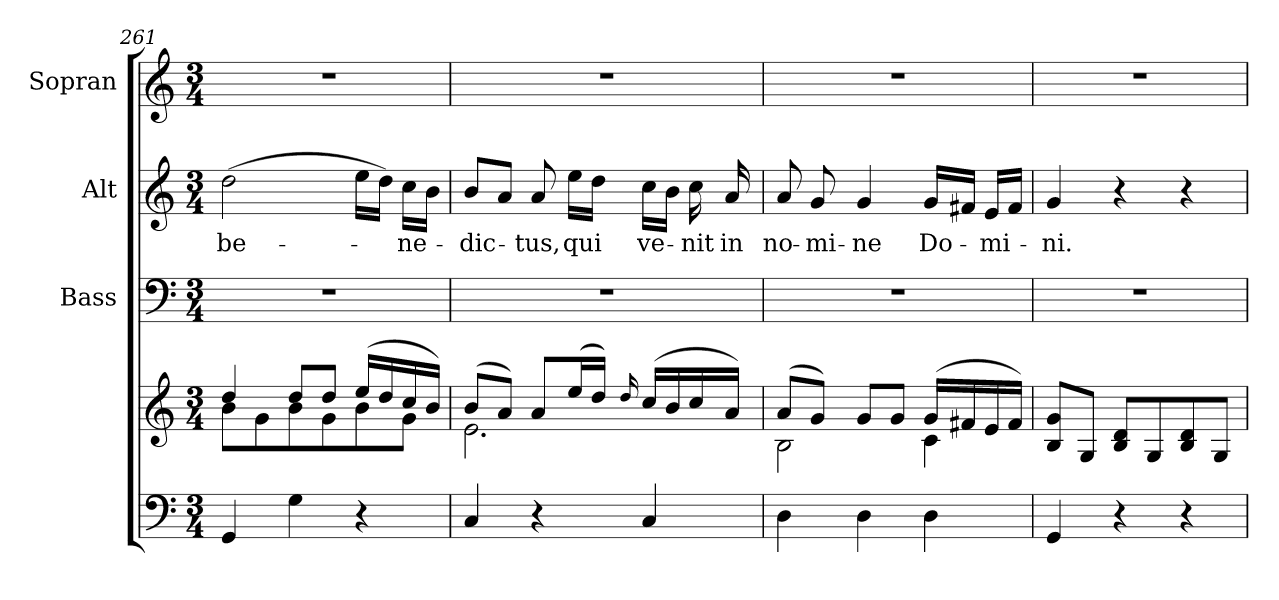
**kern	**kern	**kern	**kern	**text	**kern
*part4	*part4	*part3	*part2	*part2	*part1
*staff5	*staff4	*staff3	*staff2	*staff2	*staff1
*	*	*I"Bass	*I"Alt	*	*I"Sopran
*	*	*I'B.	*I'A.	*	*I'S.
*clefF4	*clefG2	*clefF4	*clefG2	*	*clefG2
*k[]	*k[]	*k[]	*k[]	*	*k[]
*C:	*C:	*C:	*C:	*	*C:
*M3/4	*M3/4	*M3/4	*M3/4	*	*M3/4
=261	=261	=261	=261	=261	=261
*	*^	*	*	*	*
!	!	!	!	!	!LO:LY:b	!
4GG/	4dd/	8b\L	2.r	(>2dd\	be-	2.r
.	.	8g\	.	.	.	.
4G\	8dd/L	8b\	.	.	.	.
.	8dd/J	8g\	.	.	.	.
4r	(>16ee/LL	8b\	.	16ee\LL	.	.
.	16dd/	.	.	16dd\JJ)	.	.
!	!	!	!	!	!LO:LY:b	!
.	16cc/	8g\J	.	16cc\LL	-ne-	.
.	16b/JJ)	.	.	16b\JJ	.	.
=262	=262	=262	=262	=262	=262	=262
!	!	!	!	!	!LO:LY:b	!
4C/	(>8b/L	2.e\	2.r	8b/L	-dic-	2.r
.	8a/J)	.	.	8a/J	.	.
!	!	!	!	!	!LO:LY:b	!
4r	8a/L	.	.	8a/	-tus,	.
!	!	!	!	!	!LO:LY:b	!
.	(<16ee/L	.	.	16ee\LL	qui	.
.	16dd/JJ)	.	.	16dd\JJ	.	.
.	16qqdd/	.	.	.	.	.
!	!	!	!	!	!LO:LY:b	!
4C/	(<16cc/LL	.	.	16cc\LL	ve-	.
.	16b/	.	.	16b\JJ	.	.
!	!	!	!	!	!LO:LY:b	!
.	16cc/	.	.	16cc\	-nit	.
!	!	!	!	!	!LO:LY:b	!
.	16a/JJ)	.	.	16a/	in	.
!!LO:PB:g=z
=263	=263	=263	=263	=263	=263	=263
!	!	!	!	!	!LO:LY:b	!
4D\	(>8a/L	2B\	2.r	8a/	no-	2.r
!	!	!	!	!	!LO:LY:b	!
.	8g/J)	.	.	8g/	-mi-	.
!	!	!	!	!	!LO:LY:b	!
4D\	8g/L	.	.	4g/	-ne	.
.	8g/J	.	.	.	.	.
!	!	!	!	!	!LO:LY:b	!
4D\	(>16g/LL	4c\	.	16g/LL	Do-	.
.	16f#X/	.	.	16f#X/JJ	.	.
!	!	!	!	!	!LO:LY:b	!
.	16e/	.	.	16e/LL	-mi-	.
.	16f#/JJ)	.	.	16f#/JJ	.	.
*	*v	*v	*	*	*	*
=264	=264	=264	=264	=264	=264
!	!	!	!	!LO:LY:b	!
4GG/	8B/ 8g/L	2.r	4g/	-ni.	2.r
.	8G/J	.	.	.	.
4r	8B/ 8d/L	.	4r	.	.
.	8G/	.	.	.	.
4r	8B/ 8d/	.	4r	.	.
.	8G/J	.	.	.	.
=	=	=	=	=	=
*-	*-	*-	*-	*-	*-
